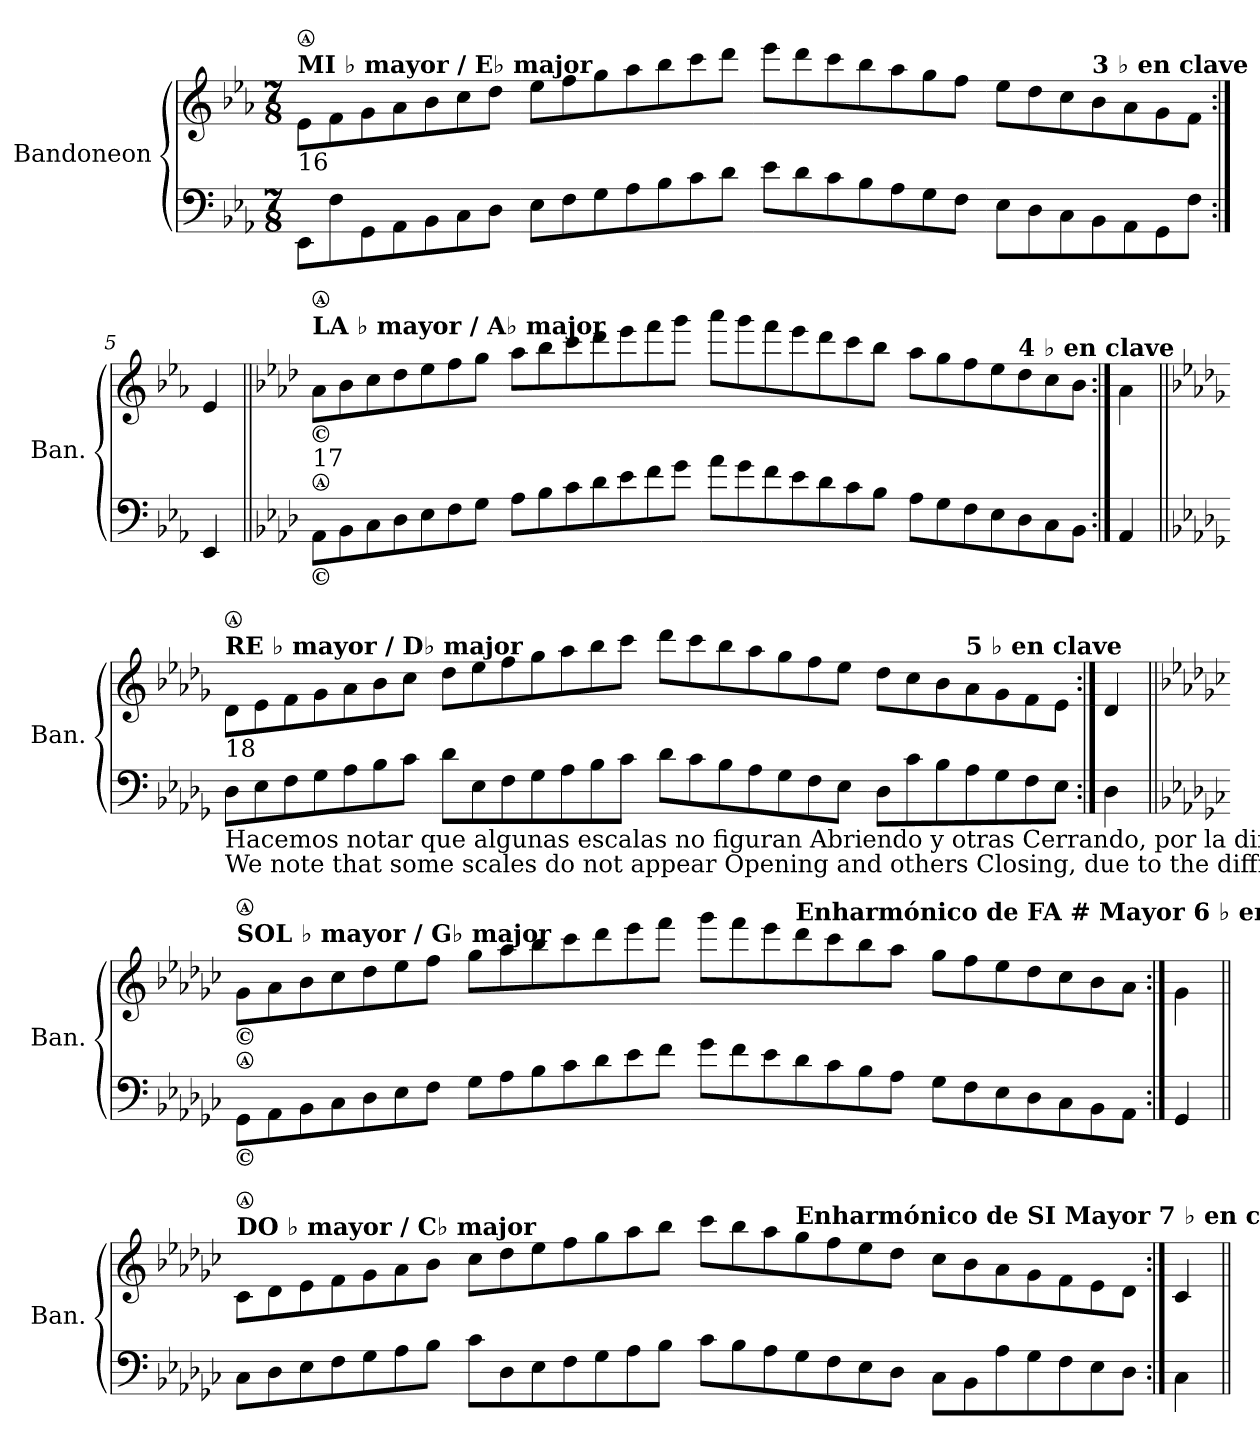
**kern	**kern
*part1	*part1
*staff2	*staff1
*I"Bandoneon	*
*I'Ban.	*
!!LO:LB:g=z
*clefF4	*clefG2
*k[b-e-a-]	*k[b-e-a-]
*M7/8	*M7/8
=1	=1
!	!LO:TX:a:B:t=MI ♭ mayor / E♭ major
!	!LO:TX:a:t=Ⓐ
!	!LO:TX:b:t=16
8EE-<\L	8e-\L
8F<\	8f\
8GG<\	8g\
8AA-<\	8a-\
8BB-<\	8b-\
8C<\	8cc\
8D<\J	8dd\J
=2-	=2-
8E-<\L	8ee-\L
8F<\	8ff\
8G<\	8gg\
8A-<\	8aa-\
8B-<\	8bb-\
8c<\	8ccc\
8d<\J	8ddd\J
=3-	=3-
8e-<\L	8eee-\L
8d<\	8ddd\
8c<\	8ccc\
8B-<\	8bb-\
8A-<\	8aa-\
8G<\	8gg\
8F<\J	8ff\J
=4-	=4-
8E-<\L	8ee-\L
8D<\	8dd\
8C<\	8cc\
!	!LO:TX:B:t=3 ♭ en clave
8BB-<\	8b-\
8AA-<\	8a-\
8GG<\	8g\
8F<\J	8f\J
=5:|!	=5:|!
4EE-</	4e-/
!!LO:LB:g=z
=1||	=1||
*k[b-e-a-d-]	*k[b-e-a-d-]
!	!LO:TX:a:B:t=LA ♭ mayor / A♭ major
!	!LO:TX:t=Ⓐ
!	!LO:TX:b:t=Ⓒ
!	!LO:TX:b:t=17
!LO:TX:a:t=Ⓐ	!
!LO:TX:b:t=Ⓒ	!
8AA-<<\L	8a-\L
8BB-<<\	8b-\
8C<<\	8cc\
8D-<<\	8dd-\
8E-<<\	8ee-\
8F<<\	8ff\
8G<<\J	8gg\J
=2-	=2-
8A-<<\L	8aa-\L
8B-<<\	8bb-\
8c<<\	8ccc\
8d-<<\	8ddd-\
8e-<<\	8eee-\
8f<<\	8fff\
8g<<\J	8ggg\J
=3-	=3-
8a-<<\L	8aaa-\L
8g<<\	8ggg\
8f<<\	8fff\
8e-<<\	8eee-\
8d-<<\	8ddd-\
8c<<\	8ccc\
8B-<<\J	8bb-\J
=4-	=4-
8A-<<\L	8aa-\L
8G<<\	8gg\
8F<<\	8ff\
8E-<<\	8ee-\
!	!LO:TX:B:t=4 ♭ en clave
8D-<<\	8dd-\
8C<<\	8cc\
8BB-<<\J	8b-\J
=5:|!	=5:|!
4AA-<</	4a-\
!!LO:LB:g=z
=1||	=1||
*k[b-e-a-d-g-]	*k[b-e-a-d-g-]
!	!LO:TX:B:t=RE ♭ mayor / D♭ major
!	!LO:TX:a:t=Ⓐ
!	!LO:TX:b:t=18
!LO:TX:b:t=Hacemos notar que algunas escalas no figuran Abriendo y otras Cerrando, por la dificultad que ofrecen en la digitación.	!
!LO:TX:b:t=We note that some scales do not appear Opening and others Closing, due to the difficulty they offer in fingering.	!
8D-<\L	8d-\L
8E-<\	8e-\
8F<\	8f\
8G-<\	8g-\
8A-<\	8a-\
8B-<\	8b-\
8c<\J	8cc\J
=2-	=2-
8d-<\L	8dd-\L
8E-<\	8ee-\
8F<\	8ff\
8G-<\	8gg-\
8A-<\	8aa-\
8B-<\	8bb-\
8c<\J	8ccc\J
=3-	=3-
8d-<\L	8ddd-\L
8c<\	8ccc\
8B-<\	8bb-\
8A-<\	8aa-\
8G-<\	8gg-\
8F<\	8ff\
8E-<\J	8ee-\J
=4-	=4-
8D-<\L	8dd-\L
8c<\	8cc\
8B-<\	8b-\
!	!LO:TX:a:B:t=5 ♭ en clave
8A-<\	8a-\
8G-<\	8g-\
8F<\	8f\
8E-<\J	8e-\J
=5:|!	=5:|!
4D-<\	4d-/
!!LO:PB:g=z
=1||	=1||
*k[b-e-a-d-g-c-]	*k[b-e-a-d-g-c-]
!	!LO:TX:B:t=SOL ♭ mayor / G♭ major
!	!LO:TX:t=Ⓐ
!	!LO:TX:b:t=Ⓒ
!LO:TX:b:t=Ⓒ	!
!LO:TX:a:t=Ⓐ	!
8GG-<<\L	8g-\L
8AA-<<\	8a-\
8BB-<<\	8b-\
8C-<\	8cc-\
8D-<<\	8dd-\
8E-<<\	8ee-\
8F<<\J	8ff\J
=2-	=2-
8G-<<\L	8gg-\L
8A-<<\	8aa-\
8B-<<\	8bb-\
8c-<<\	8ccc-\
8d-<\	8ddd-\
8e-<<\	8eee-\
8f<<\J	8fff\J
=3-	=3-
8g-<<\L	8ggg-\L
8f<<\	8fff\
8e-<<\	8eee-\
!	!LO:TX:a:B:t=Enharmónico de FA # Mayor 6 ♭ en clave
8d-<<\	8ddd-\
8c-<<\	8ccc-\
8B-<<\	8bb-\
8A-<<\J	8aa-\J
=4-	=4-
8G-<<\L	8gg-\L
8F<<\	8ff\
8E-<<\	8ee-\
8D-<<\	8dd-\
8C-<<\	8cc-\
8BB-<<\	8b-\
8AA-<<\J	8a-\J
=5:|!	=5:|!
4GG-<</	4g-\
!!LO:LB:g=z
=1||	=1||
!	!LO:TX:B:t=DO ♭ mayor / C♭ major
!	!LO:TX:t=Ⓐ
8C-<\L	8c-\L
8D-<\	8d-\
8E-<\	8e-\
8F<\	8f\
8G-<\	8g-\
8A-<\	8a-\
8B-<\J	8b-\J
=2-	=2-
8c-<\L	8cc-\L
8D-<\	8dd-\
8E-<\	8ee-\
8F<\	8ff\
8G-<\	8gg-\
8A-<\	8aa-\
8B-<\J	8bb-\J
=3-	=3-
8c-<\L	8ccc-\L
8B-<\	8bb-\
8A-<\	8aa-\
!	!LO:TX:a:B:t=Enharmónico de SI Mayor 7 ♭ en clave
8G-<\	8gg-\
8F<\	8ff\
8E-<\	8ee-\
8D-<\J	8dd-\J
=4-	=4-
8C-<\L	8cc-\L
8BB-<\	8b-\
8A-<\	8a-\
8G-<\	8g-\
8F<\	8f\
8E-<\	8e-\
8D-<\J	8d-\J
=5:|!	=5:|!
4C-<\	4c-/
=||	=||
*-	*-
